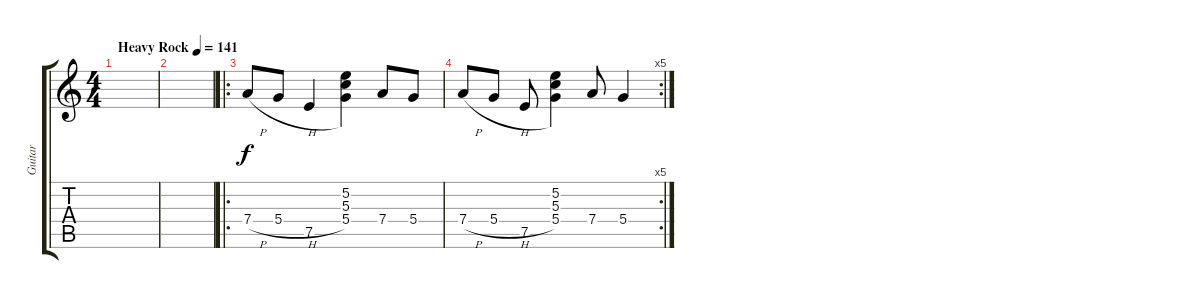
\track ("Guitar" "Guitar") {instrument distortionguitar}
\staff {score tabs}
\tuning (E4 B3 G3 D3 A2 E2) {hide}
\ts (4 4)
\tempo (141 "Heavy Rock")
\clef g2
\ks c
|
|
\ro
7.4{h}.8 5.4{h}.8 7.5.4 (5.2 5.3 5.4).4 7.4.8 5.4.8 |
\rc 5
7.4{h}.8 5.4{h}.8 7.5.8 (5.2 5.3 5.4).4 7.4.8 5.4.4
